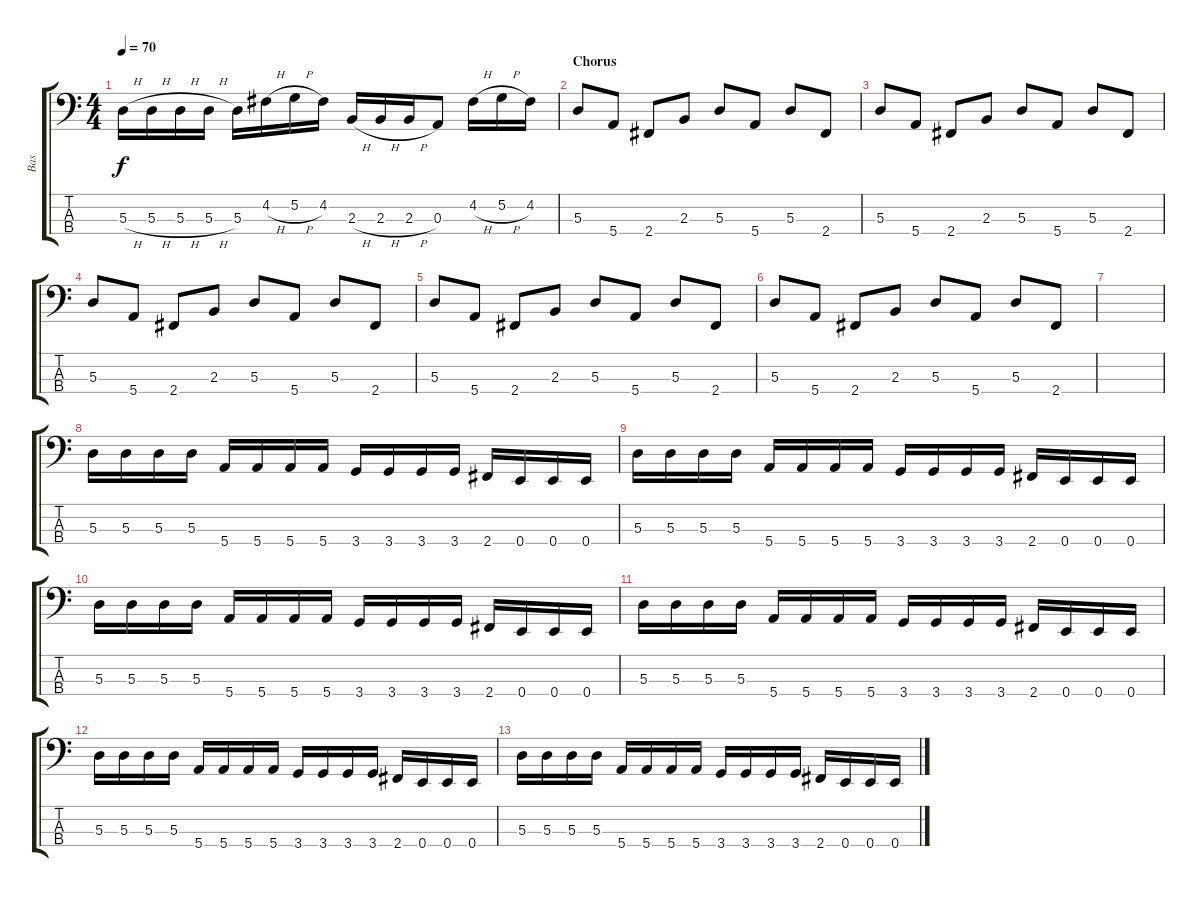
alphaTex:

\track ("Bas" "Bas") {instrument electricbasspick}
\staff {score tabs}
\tuning (G2 D2 A1 E1) {hide}
\ts (4 4)
\tempo 70
\clef f4
\ks c
5.3{h}.16{dy f} 5.3{h}.16 5.3{h}.16 5.3{h}.16 5.3.16 4.2{h}.16 5.2{h}.16 4.2.16 2.3{h}.16 2.3{h}.16 2.3{h}.16 0.3.8 4.2{h}.16 5.2{h}.16 4.2.16 |
\section ("" "Chorus")
5.3.8 5.4.8 2.4.8 2.3.8 5.3.8 5.4.8 5.3.8 2.4.8 |
5.3.8 5.4.8 2.4.8 2.3.8 5.3.8 5.4.8 5.3.8 2.4.8 |
5.3.8 5.4.8 2.4.8 2.3.8 5.3.8 5.4.8 5.3.8 2.4.8 |
5.3.8 5.4.8 2.4.8 2.3.8 5.3.8 5.4.8 5.3.8 2.4.8 |
5.3.8 5.4.8 2.4.8 2.3.8 5.3.8 5.4.8 5.3.8 2.4.8 |
|
5.3.16 5.3.16 5.3.16 5.3.16 5.4.16 5.4.16 5.4.16 5.4.16 3.4.16 3.4.16 3.4.16 3.4.16 2.4.16 0.4.16 0.4.16 0.4.16 |
5.3.16 5.3.16 5.3.16 5.3.16 5.4.16 5.4.16 5.4.16 5.4.16 3.4.16 3.4.16 3.4.16 3.4.16 2.4.16 0.4.16 0.4.16 0.4.16 |
5.3.16 5.3.16 5.3.16 5.3.16 5.4.16 5.4.16 5.4.16 5.4.16 3.4.16 3.4.16 3.4.16 3.4.16 2.4.16 0.4.16 0.4.16 0.4.16 |
5.3.16 5.3.16 5.3.16 5.3.16 5.4.16 5.4.16 5.4.16 5.4.16 3.4.16 3.4.16 3.4.16 3.4.16 2.4.16 0.4.16 0.4.16 0.4.16 |
5.3.16{volume 6} 5.3.16 5.3.16 5.3.16 5.4.16 5.4.16 5.4.16 5.4.16 3.4.16{volume 3} 3.4.16 3.4.16 3.4.16 2.4.16 0.4.16 0.4.16 0.4.16 |
5.3.16{volume 2} 5.3.16 5.3.16 5.3.16 5.4.16 5.4.16 5.4.16 5.4.16 3.4.16{volume 0} 3.4.16 3.4.16 3.4.16 2.4.16 0.4.16 0.4.16 0.4.16
